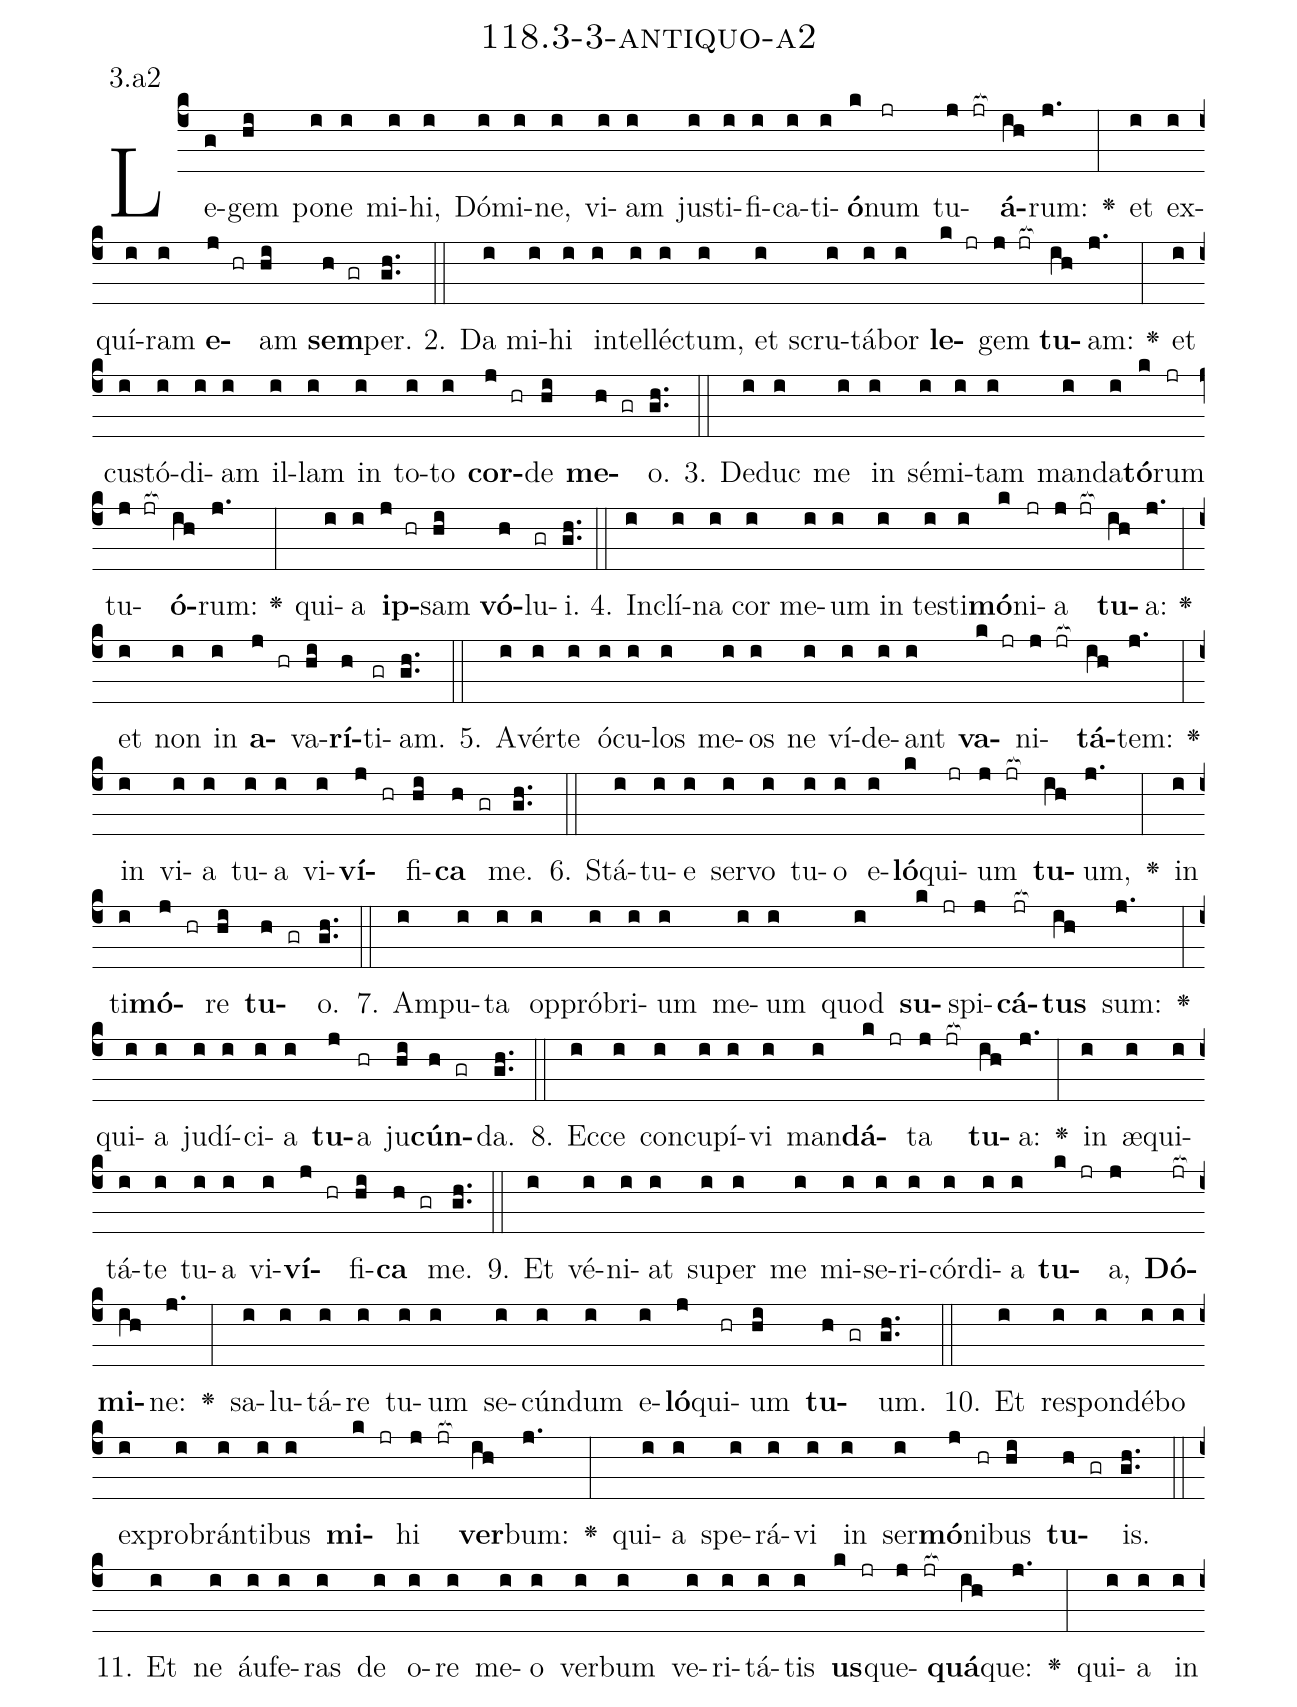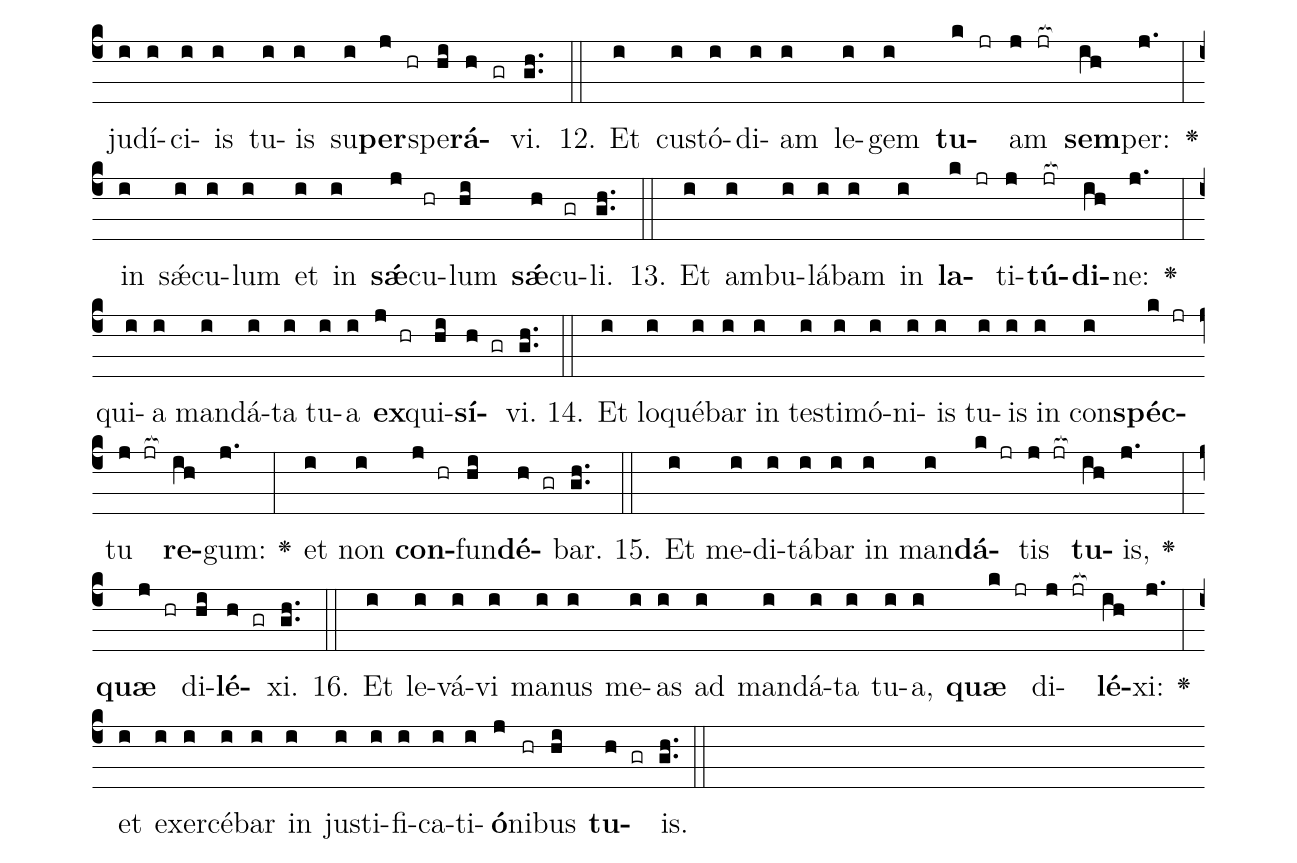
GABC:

name: 118.3-3-antiquo-a2;
annotation: 3.a2;
%%
(c4)Le(g)gem(hi) po(i)ne(i) mi(i)hi,(i) Dó(i)mi(i)ne,(i) vi(i)am(i) jus(i)ti(i)fi(i)ca(i)ti(i)<b>ó</b>(k)num(jr) tu(j jr[ocb:1{])<b>á</b>(ih[ocb:0}])rum:(j.) <v>\greheightstar</v>(:) et(i) ex(i)quí(i)ram(i) <b>e</b>(j hr)am(hi) <b>sem</b>(h gr)per.(gh..) (::)
2. Da(i) mi(i)hi(i) in(i)tel(i)léc(i)tum,(i) et(i) scru(i)tá(i)bor(i) <b>le</b>(k jr)gem(j jr[ocb:1{]) <b>tu</b>(ih[ocb:0}])am:(j.) <v>\greheightstar</v>(:) et(i) cus(i)tó(i)di(i)am(i) il(i)lam(i) in(i) to(i)to(i) <b>cor</b>(j hr)de(hi) <b>me</b>(h gr)o.(gh..) (::)
3. De(i)duc(i) me(i) in(i) sé(i)mi(i)tam(i) man(i)da(i)<b>tó</b>(k)rum(jr) tu(j jr[ocb:1{])<b>ó</b>(ih[ocb:0}])rum:(j.) <v>\greheightstar</v>(:) qui(i)a(i) <b>ip</b>(j hr)sam(hi) <b>vó</b>(h)lu(gr)i.(gh..) (::)
4. In(i)clí(i)na(i) cor(i) me(i)um(i) in(i) tes(i)ti(i)<b>mó</b>(k)ni(jr)a(j jr[ocb:1{]) <b>tu</b>(ih[ocb:0}])a:(j.) <v>\greheightstar</v>(:) et(i) non(i) in(i) <b>a</b>(j hr)va(hi)<b>rí</b>(h)ti(gr)am.(gh..) (::)
5. A(i)vér(i)te(i) ó(i)cu(i)los(i) me(i)os(i) ne(i) ví(i)de(i)ant(i) <b>va</b>(k jr)ni(j jr[ocb:1{])<b>tá</b>(ih[ocb:0}])tem:(j.) <v>\greheightstar</v>(:) in(i) vi(i)a(i) tu(i)a(i) vi(i)<b>ví</b>(j hr)fi(hi)<b>ca</b>(h gr) me.(gh..) (::)
6. Stá(i)tu(i)e(i) ser(i)vo(i) tu(i)o(i) e(i)<b>ló</b>(k)qui(jr)um(j jr[ocb:1{]) <b>tu</b>(ih[ocb:0}])um,(j.) <v>\greheightstar</v>(:) in(i) ti(i)<b>mó</b>(j hr)re(hi) <b>tu</b>(h gr)o.(gh..) (::)
7. Am(i)pu(i)ta(i) op(i)pró(i)bri(i)um(i) me(i)um(i) quod(i) <b>su</b>(k jr)spi(j)<b>cá</b>(jr[ocb:1{])<b>tus</b>(ih[ocb:0}]) sum:(j.) <v>\greheightstar</v>(:) qui(i)a(i) ju(i)dí(i)ci(i)a(i) <b>tu</b>(j)a(hr) ju(hi)<b>cún</b>(h gr)da.(gh..) (::)
8. Ec(i)ce(i) con(i)cu(i)pí(i)vi(i) man(i)<b>dá</b>(k jr)ta(j jr[ocb:1{]) <b>tu</b>(ih[ocb:0}])a:(j.) <v>\greheightstar</v>(:) in(i) æ(i)qui(i)tá(i)te(i) tu(i)a(i) vi(i)<b>ví</b>(j hr)fi(hi)<b>ca</b>(h gr) me.(gh..) (::)
9. Et(i) vé(i)ni(i)at(i) su(i)per(i) me(i) mi(i)se(i)ri(i)cór(i)di(i)a(i) <b>tu</b>(k jr)a,(j) <b>Dó</b>(jr[ocb:1{])<b>mi</b>(ih[ocb:0}])ne:(j.) <v>\greheightstar</v>(:) sa(i)lu(i)tá(i)re(i) tu(i)um(i) se(i)cún(i)dum(i) e(i)<b>ló</b>(j)qui(hr)um(hi) <b>tu</b>(h gr)um.(gh..) (::)
10. Et(i) re(i)spon(i)dé(i)bo(i) ex(i)pro(i)brán(i)ti(i)bus(i) <b>mi</b>(k jr)hi(j jr[ocb:1{]) <b>ver</b>(ih[ocb:0}])bum:(j.) <v>\greheightstar</v>(:) qui(i)a(i) spe(i)rá(i)vi(i) in(i) ser(i)<b>mó</b>(j)ni(hr)bus(hi) <b>tu</b>(h gr)is.(gh..) (::)
11. Et(i) ne(i) áu(i)fe(i)ras(i) de(i) o(i)re(i) me(i)o(i) ver(i)bum(i) ve(i)ri(i)tá(i)tis(i) <b>us</b>(k jr)que(j jr[ocb:1{])<b>quá</b>(ih[ocb:0}])que:(j.) <v>\greheightstar</v>(:) qui(i)a(i) in(i) ju(i)dí(i)ci(i)is(i) tu(i)is(i) su(i)<b>per</b>(j hr)spe(hi)<b>rá</b>(h gr)vi.(gh..) (::)
12. Et(i) cus(i)tó(i)di(i)am(i) le(i)gem(i) <b>tu</b>(k jr)am(j jr[ocb:1{]) <b>sem</b>(ih[ocb:0}])per:(j.) <v>\greheightstar</v>(:) in(i) sǽ(i)cu(i)lum(i) et(i) in(i) <b>sǽ</b>(j)cu(hr)lum(hi) <b>sǽ</b>(h)cu(gr)li.(gh..) (::)
13. Et(i) am(i)bu(i)lá(i)bam(i) in(i) <b>la</b>(k jr)ti(j)<b>tú</b>(jr[ocb:1{])<b>di</b>(ih[ocb:0}])ne:(j.) <v>\greheightstar</v>(:) qui(i)a(i) man(i)dá(i)ta(i) tu(i)a(i) <b>ex</b>(j hr)qui(hi)<b>sí</b>(h gr)vi.(gh..) (::)
14. Et(i) lo(i)qué(i)bar(i) in(i) tes(i)ti(i)mó(i)ni(i)is(i) tu(i)is(i) in(i) con(i)<b>spéc</b>(k jr)tu(j jr[ocb:1{]) <b>re</b>(ih[ocb:0}])gum:(j.) <v>\greheightstar</v>(:) et(i) non(i) <b>con</b>(j hr)fun(hi)<b>dé</b>(h gr)bar.(gh..) (::)
15. Et(i) me(i)di(i)tá(i)bar(i) in(i) man(i)<b>dá</b>(k jr)tis(j jr[ocb:1{]) <b>tu</b>(ih[ocb:0}])is,(j.) <v>\greheightstar</v>(:) <b>quæ</b>(j hr) di(hi)<b>lé</b>(h gr)xi.(gh..) (::)
16. Et(i) le(i)vá(i)vi(i) ma(i)nus(i) me(i)as(i) ad(i) man(i)dá(i)ta(i) tu(i)a,(i) <b>quæ</b>(k jr) di(j jr[ocb:1{])<b>lé</b>(ih[ocb:0}])xi:(j.) <v>\greheightstar</v>(:) et(i) ex(i)er(i)cé(i)bar(i) in(i) jus(i)ti(i)fi(i)ca(i)ti(i)<b>ó</b>(j)ni(hr)bus(hi) <b>tu</b>(h gr)is.(gh..) (::)
